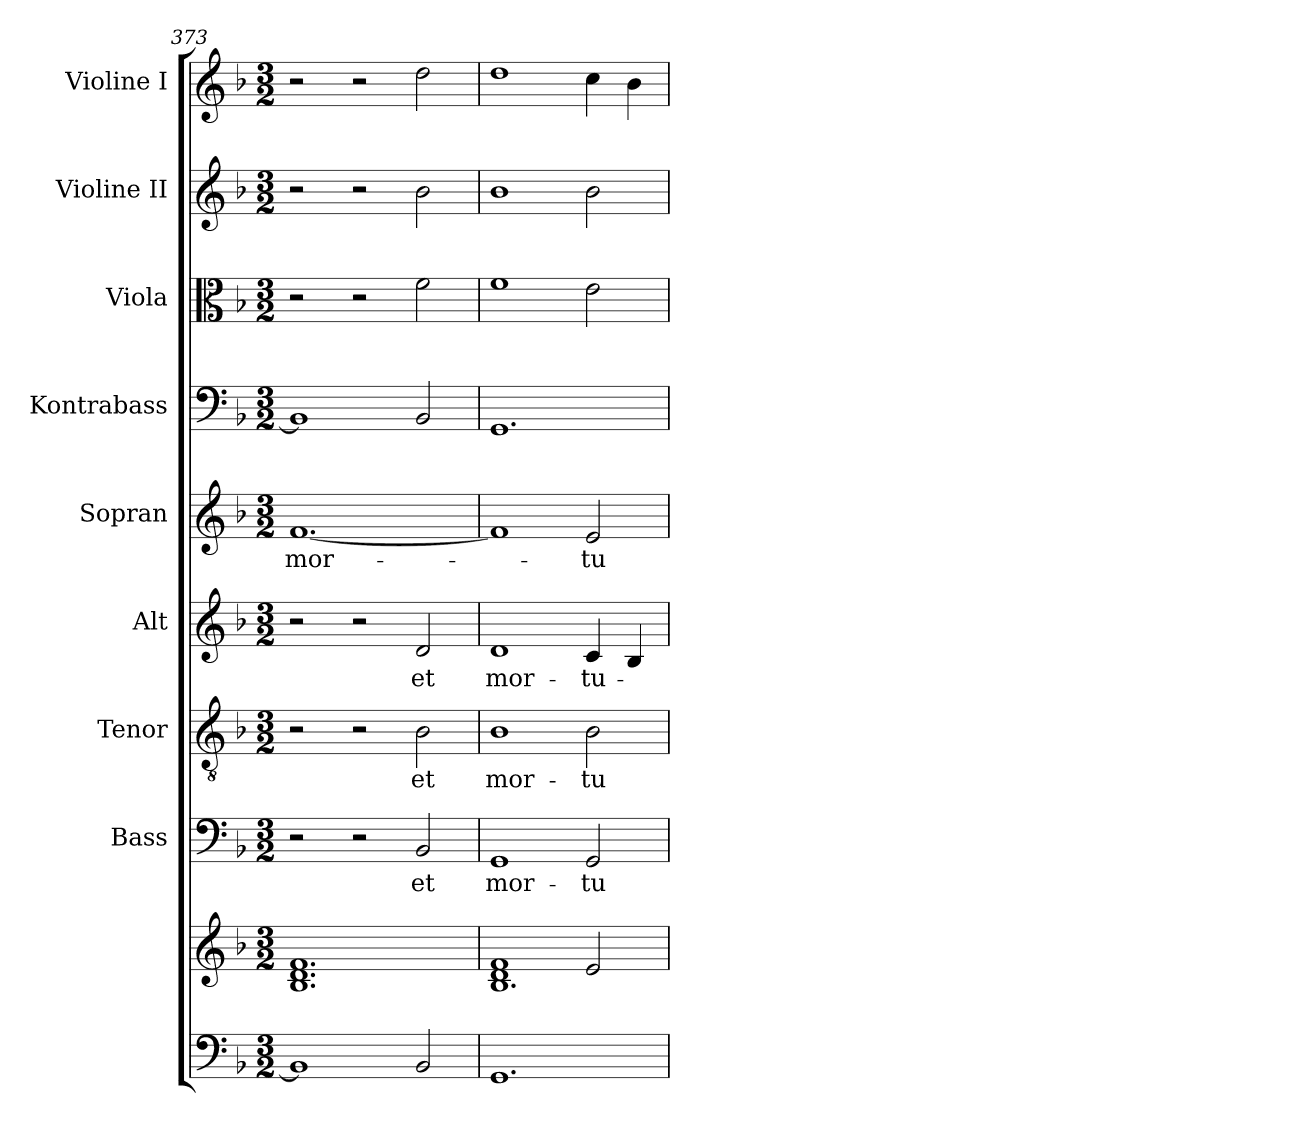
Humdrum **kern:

**kern	**kern	**kern	**text	**kern	**text	**kern	**text	**kern	**text	**kern	**kern	**kern	**kern
*part9	*part9	*part8	*part8	*part7	*part7	*part6	*part6	*part5	*part5	*part4	*part3	*part2	*part1
*staff10	*staff9	*staff8	*staff8	*staff7	*staff7	*staff6	*staff6	*staff5	*staff5	*staff4	*staff3	*staff2	*staff1
*	*	*I"Bass	*	*I"Tenor	*	*I"Alt	*	*I"Sopran	*	*I"Kontrabass	*I"Viola	*I"Violine II	*I"Violine I
*	*	*I'B.	*	*I'T.	*	*I'A.	*	*I'S.	*	*I'Kb.	*I'Vla.	*I'Vl. II	*I'Vl. I
*clefF4	*clefG2	*clefF4	*	*clefGv2	*	*clefG2	*	*clefG2	*	*clefF4	*clefC3	*clefG2	*clefG2
*	*	*	*	*	*	*	*	*	*	*ITrd7c12	*	*	*
*k[b-]	*k[b-]	*k[b-]	*	*k[b-]	*	*k[b-]	*	*k[b-]	*	*k[b-]	*k[b-]	*k[b-]	*k[b-]
*F:	*F:	*F:	*	*F:	*	*F:	*	*F:	*	*F:	*F:	*F:	*F:
*M3/2	*M3/2	*M3/2	*	*M3/2	*	*M3/2	*	*M3/2	*	*M3/2	*M3/2	*M3/2	*M3/2
=373	=373	=373	=373	=373	=373	=373	=373	=373	=373	=373	=373	=373	=373
!	!	!	!	!	!	!	!	!	!LO:LY:b	!	!	!	!
1BB-]	1.B- 1.d 1.f	2r	.	2r	.	2r	.	[1.f	mor-	1BBB-]	2r	2r	2r
.	.	2r	.	2r	.	2r	.	.	.	.	2r	2r	2r
!	!	!	!LO:LY:b	!	!LO:LY:b	!	!LO:LY:b	!	!	!	!	!	!
2BB-/	.	2BB-/	et	2B-\	et	2d/	et	.	.	2BBB-/	2f\	2b-\	2dd\
=374	=374	=374	=374	=374	=374	=374	=374	=374	=374	=374	=374	=374	=374
*	*^	*	*	*	*	*	*	*	*	*	*	*	*
!	!	!	!	!LO:LY:b	!	!LO:LY:b	!	!LO:LY:b	!	!	!	!	!	!
1.GG	1d 1f	1.B-	1GG	mor-	1B-	mor-	1d	mor-	1f]	.	1.GGG	1f	1b-	1dd
!	!	!	!	!LO:LY:b	!	!LO:LY:b	!	!LO:LY:b	!	!LO:LY:b	!	!	!	!
.	2e/	.	2GG/	-tu-	2B-\	-tu-	4c/	-tu-	2e/	-tu-	.	2e\	2b-\	4cc\
.	.	.	.	.	.	.	4B-/	.	.	.	.	.	.	4b-\
*	*v	*v	*	*	*	*	*	*	*	*	*	*	*	*
=	=	=	=	=	=	=	=	=	=	=	=	=	=
*-	*-	*-	*-	*-	*-	*-	*-	*-	*-	*-	*-	*-	*-
